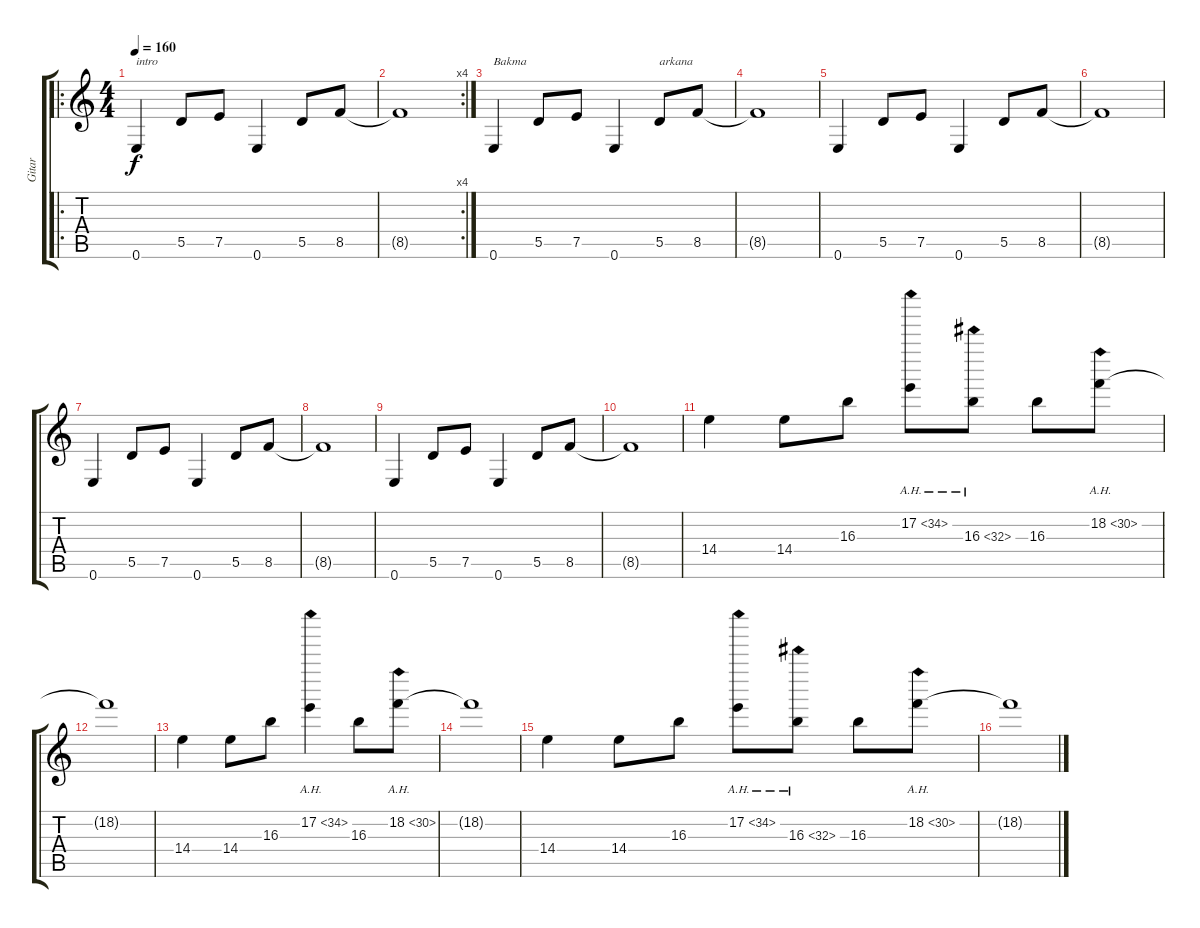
\track ("Gitar" "Gitar") {instrument electricguitarclean}
\staff {score tabs}
\tuning (E4 B3 G3 D3 A2 E2) {hide}
\ro
\ts (4 4)
\tempo 160
\clef g2
\ks c
0.6.4{txt "intro" dy f instrument electricguitarclean} 5.5.8 7.5.8 0.6.4 5.5.8 8.5.8 |
\rc 4
8.5{t}.1 |
0.6.4{txt "Bakma"} 5.5.8 7.5.8 0.6.4 5.5.8{txt "arkana"} 8.5.8 |
8.5{t}.1 |
0.6.4 5.5.8 7.5.8 0.6.4 5.5.8 8.5.8 |
8.5{t}.1 |
0.6.4 5.5.8 7.5.8 0.6.4 5.5.8 8.5.8 |
8.5{t}.1 |
0.6.4 5.5.8 7.5.8 0.6.4 5.5.8 8.5.8 |
8.5{t}.1 |
14.4.4{instrument overdrivenguitar} 14.4.8 16.3.8 17.2{ah 17}.8 16.3{ah 16}.8 16.3.8 18.2{ah 12}.8 |
18.2{t}.1 |
14.4.4 14.4.8 16.3.8 17.2{ah 17}.4 16.3.8 18.2{ah 12}.8 |
18.2{t}.1 |
14.4.4 14.4.8 16.3.8 17.2{ah 17}.8 16.3{ah 16}.8 16.3.8 18.2{ah 12}.8 |
18.2{t}.1
